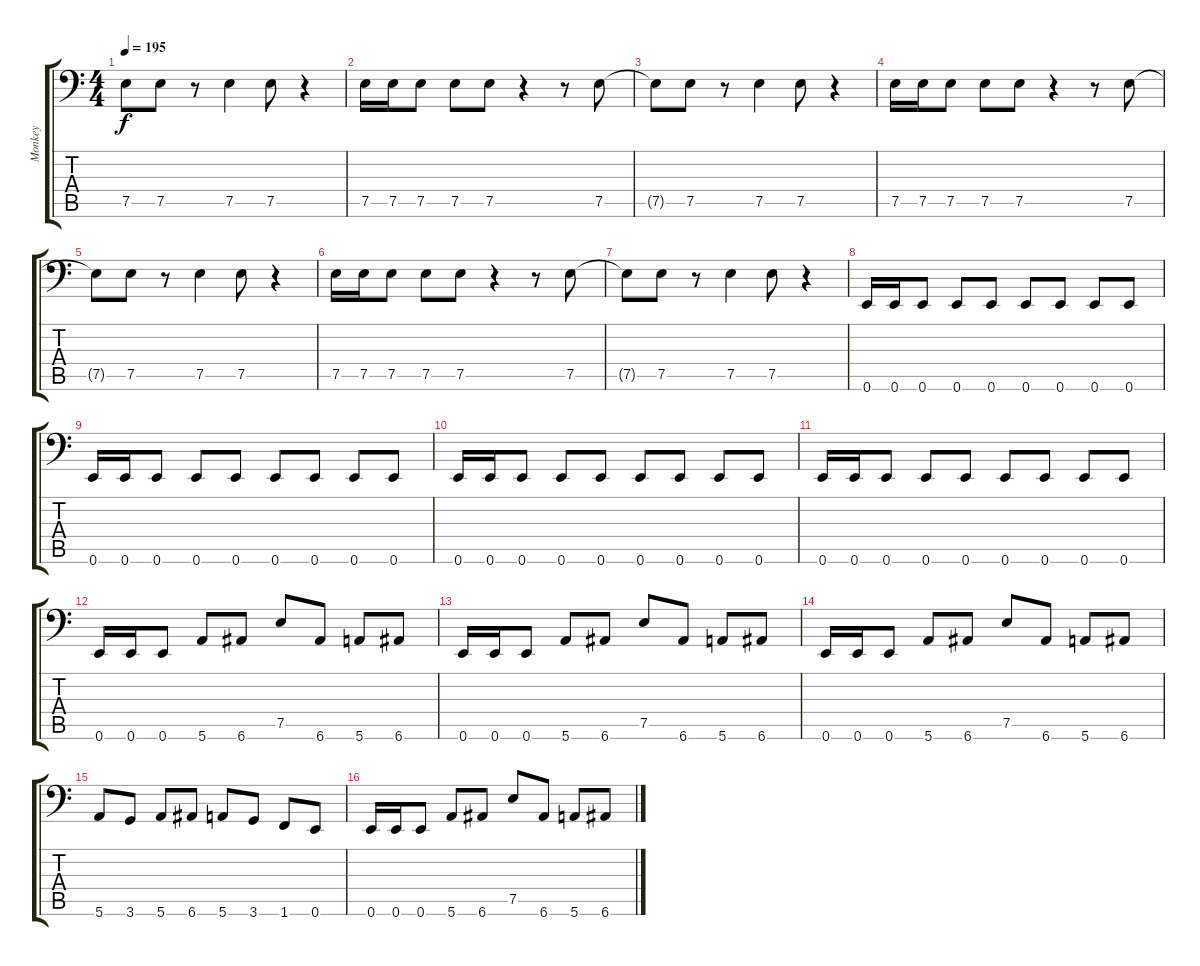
\track ("Monkey" "Monkey") {instrument electricbassfinger}
\staff {score tabs}
\tuning (E3 B2 G2 D2 A1 E1) {hide}
\ts (4 4)
\tempo 195
\clef f4
\ks c
7.5{t}.8{dy f} 7.5.8 r.8 7.5.4 7.5.8 r.4 |
7.5.16 7.5.16 7.5.8 7.5.8 7.5.8 r.4 r.8 7.5.8 |
7.5{t}.8 7.5.8 r.8 7.5.4 7.5.8 r.4 |
7.5.16 7.5.16 7.5.8 7.5.8 7.5.8 r.4 r.8 7.5.8 |
7.5{t}.8 7.5.8 r.8 7.5.4 7.5.8 r.4 |
7.5.16 7.5.16 7.5.8 7.5.8 7.5.8 r.4 r.8 7.5.8 |
7.5{t}.8 7.5.8 r.8 7.5.4 7.5.8 r.4 |
0.6.16 0.6.16 0.6.8 0.6.8 0.6.8 0.6.8 0.6.8 0.6.8 0.6.8 |
0.6.16 0.6.16 0.6.8 0.6.8 0.6.8 0.6.8 0.6.8 0.6.8 0.6.8 |
0.6.16 0.6.16 0.6.8 0.6.8 0.6.8 0.6.8 0.6.8 0.6.8 0.6.8 |
0.6.16 0.6.16 0.6.8 0.6.8 0.6.8 0.6.8 0.6.8 0.6.8 0.6.8 |
0.6.16 0.6.16 0.6.8 5.6.8 6.6.8 7.5.8 6.6.8 5.6.8 6.6.8 |
0.6.16 0.6.16 0.6.8 5.6.8 6.6.8 7.5.8 6.6.8 5.6.8 6.6.8 |
0.6.16 0.6.16 0.6.8 5.6.8 6.6.8 7.5.8 6.6.8 5.6.8 6.6.8 |
5.6.8 3.6.8 5.6.8 6.6.8 5.6.8 3.6.8 1.6.8 0.6.8 |
0.6.16 0.6.16 0.6.8 5.6.8 6.6.8 7.5.8 6.6.8 5.6.8 6.6.8
